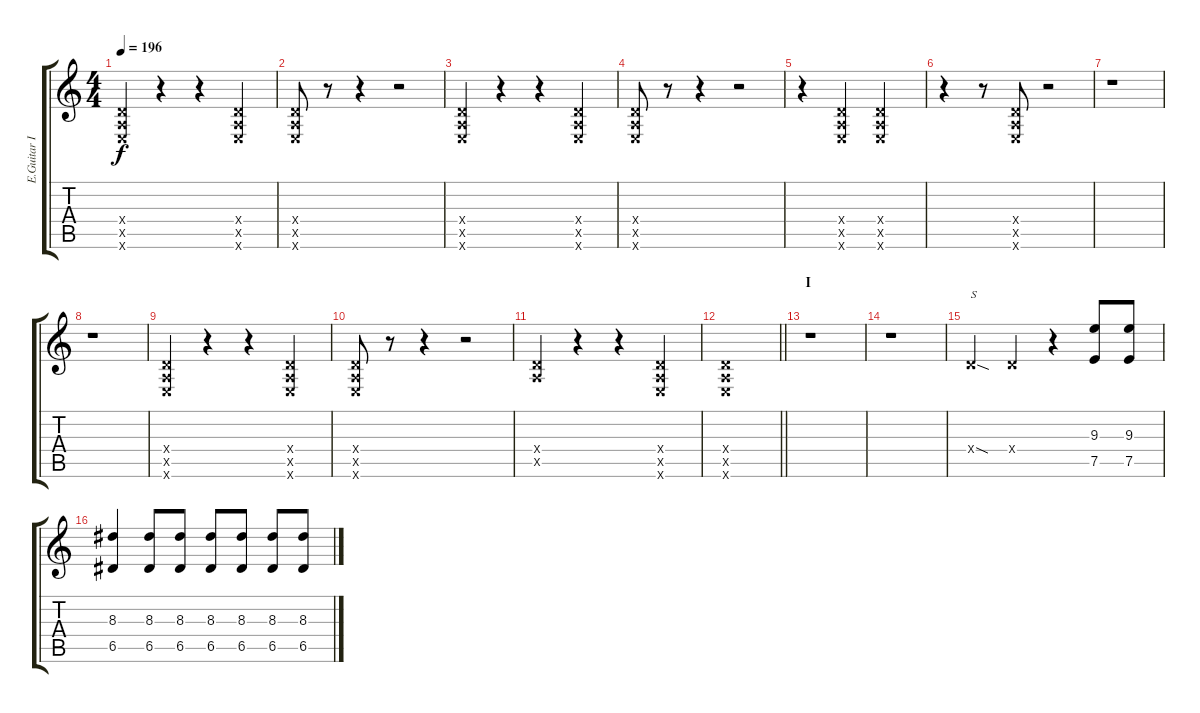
\track ("E.Guitar III" "E.Guitar I") {instrument distortionguitar}
\staff {score tabs}
\tuning (E4 B3 G3 D3 A2 E2) {hide}
\ts (4 4)
\tempo 196
\clef g2
\ks c
(0.4{x} 0.5{x} 0.6{x}).4{dy f} r.4 r.4 (0.4{x} 0.5{x} 0.6{x}).4 |
(0.4{x} 0.5{x} 0.6{x}).8 r.8 r.4 r.2 |
(0.4{x} 0.5{x} 0.6{x}).4 r.4 r.4 (0.4{x} 0.5{x} 0.6{x}).4 |
(0.4{x} 0.5{x} 0.6{x}).8 r.8 r.4 r.2 |
r.4 (0.4{x} 0.5{x} 0.6{x}).4 (0.4{x} 0.5{x} 0.6{x}).2 |
r.4 r.8 (0.4{x} 0.5{x} 0.6{x}).8 r.2 |
r.1 |
r.1 |
(0.4{x} 0.5{x} 0.6{x}).4 r.4 r.4 (0.4{x} 0.5{x} 0.6{x}).4 |
(0.4{x} 0.5{x} 0.6{x}).8 r.8 r.4 r.2 |
(0.4{x} 0.5{x}).4 r.4 r.4 (0.4{x} 0.5{x} 0.6{x}).4 |
\barLineRight lightlight
(0.4{x} 0.5{x} 0.6{x}).1 |
\section ("" "I")
r.1 |
r.1 |
0.4{sod x}.4{txt "S"} 0.4{x}.4 r.4 (9.3 7.5).8 (9.3 7.5).8 |
(8.3 6.5).4 (8.3 6.5).8 (8.3 6.5).8 (8.3 6.5).8 (8.3 6.5).8 (8.3 6.5).8 (8.3 6.5).8
